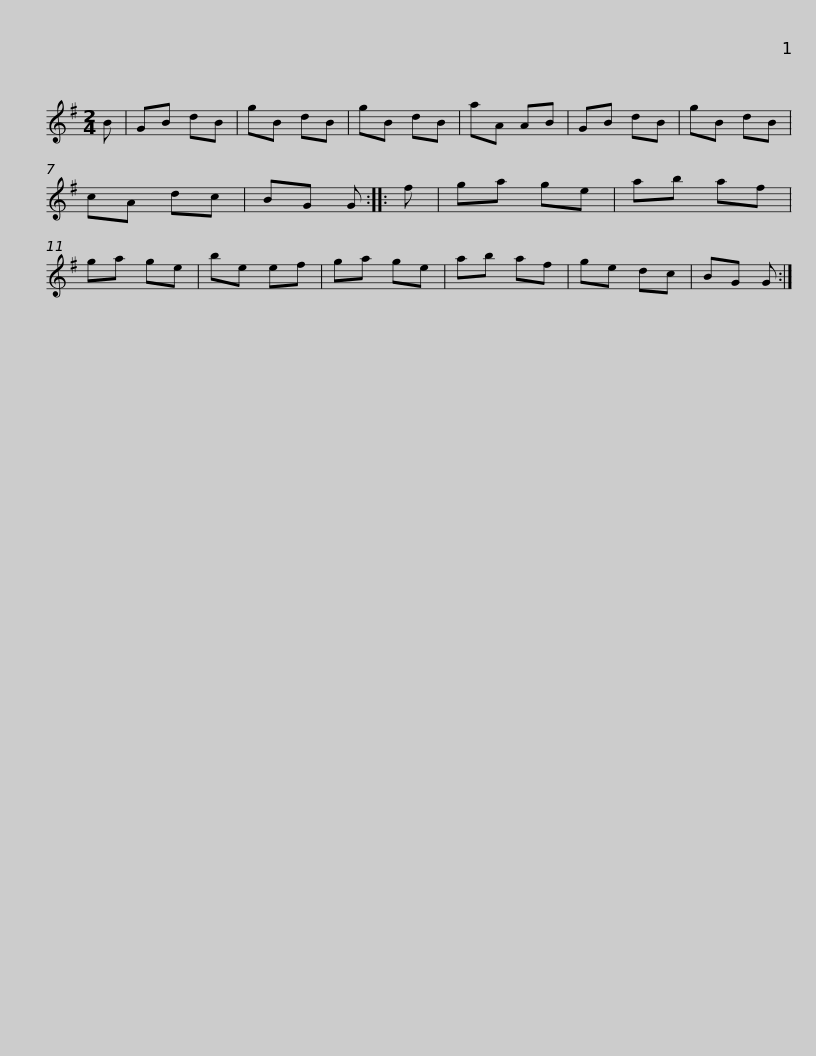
X:1
L:1/8
M:2/4
I:linebreak $
K:G
V:1 treble
V:1
 B | GB dB | gB dB | gB dB | aA AB | %5
 GB dB | gB dB | cA dc | BG G :: f | %10
 ga ge |$ ab af | ga ge | be ef | ga ge | %15
 ab af | ge dc | BG G :| %18
